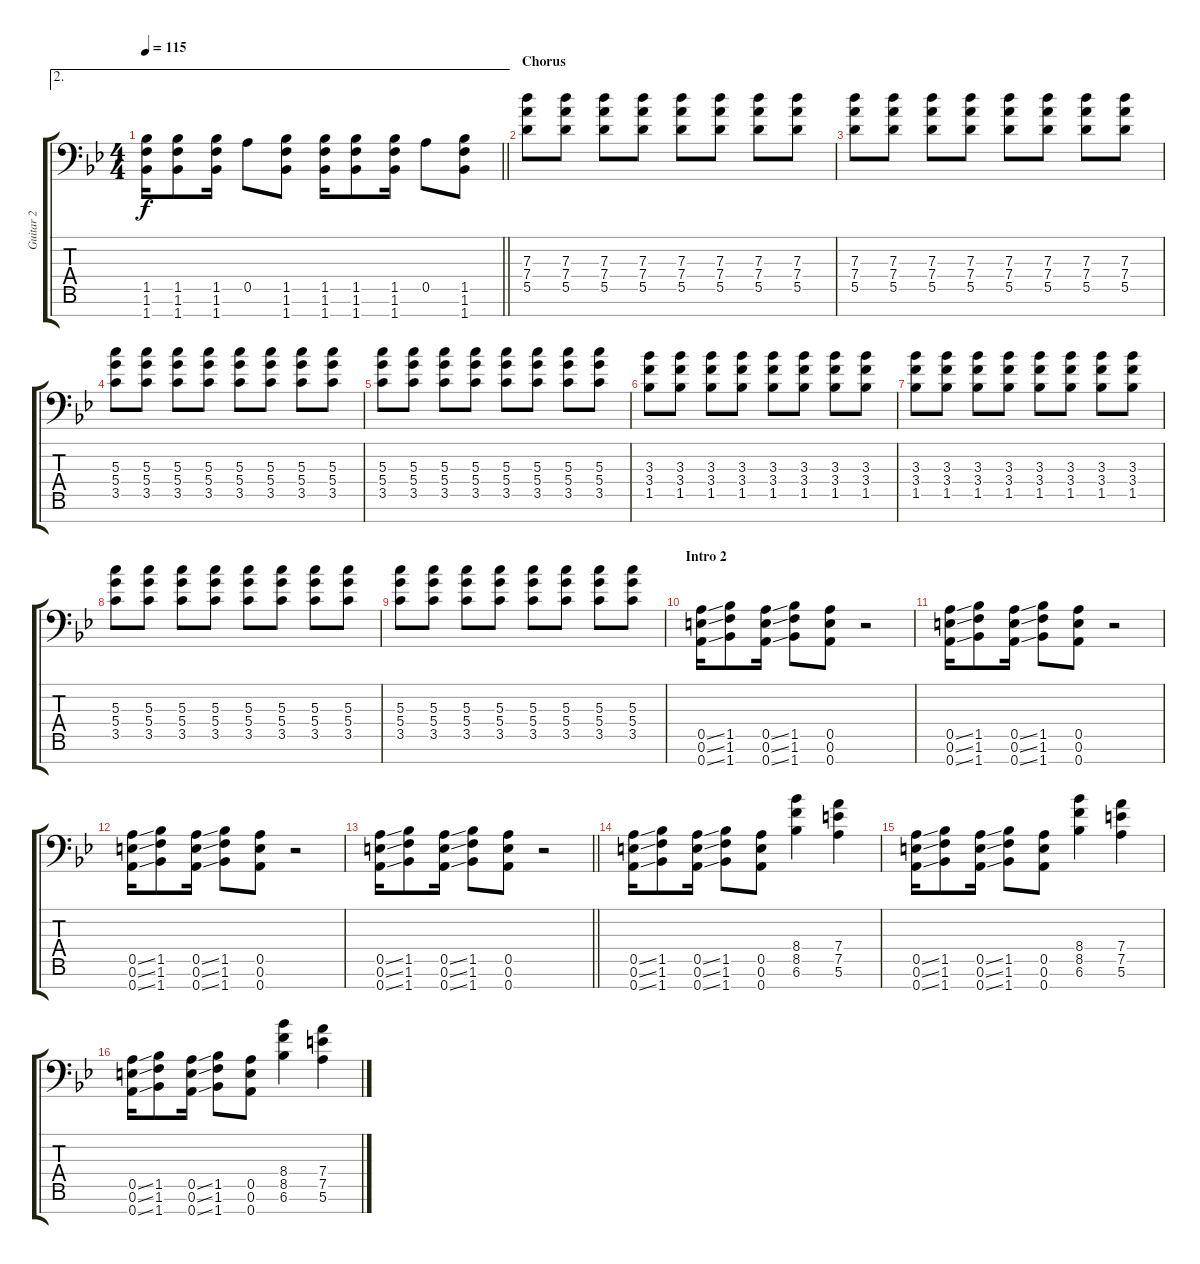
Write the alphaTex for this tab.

\track ("Guitar 2" "Guitar 2") {instrument overdrivenguitar}
\staff {score tabs}
\tuning (E4 B3 G3 D3 A2 E2 A1) {hide}
\ae 2
\ts (4 4)
\tempo 115
\clef f4
\barLineRight lightlight
\ks bb
(1.5 1.6 1.7).16{dy f} (1.5 1.6 1.7).8 (1.5 1.6 1.7).16 0.5.8 (1.5 1.6 1.7).8 (1.5 1.6 1.7).16 (1.5 1.6 1.7).8 (1.5 1.6 1.7).16 0.5.8 (1.5 1.6 1.7).8 |
\section ("" "Chorus")
(7.3 7.4 5.5).8 (7.3 7.4 5.5).8 (7.3 7.4 5.5).8 (7.3 7.4 5.5).8 (7.3 7.4 5.5).8 (7.3 7.4 5.5).8 (7.3 7.4 5.5).8 (7.3 7.4 5.5).8 |
(7.3 7.4 5.5).8 (7.3 7.4 5.5).8 (7.3 7.4 5.5).8 (7.3 7.4 5.5).8 (7.3 7.4 5.5).8 (7.3 7.4 5.5).8 (7.3 7.4 5.5).8 (7.3 7.4 5.5).8 |
(5.3 5.4 3.5).8 (5.3 5.4 3.5).8 (5.3 5.4 3.5).8 (5.3 5.4 3.5).8 (5.3 5.4 3.5).8 (5.3 5.4 3.5).8 (5.3 5.4 3.5).8 (5.3 5.4 3.5).8 |
(5.3 5.4 3.5).8 (5.3 5.4 3.5).8 (5.3 5.4 3.5).8 (5.3 5.4 3.5).8 (5.3 5.4 3.5).8 (5.3 5.4 3.5).8 (5.3 5.4 3.5).8 (5.3 5.4 3.5).8 |
(3.3 3.4 1.5).8 (3.3 3.4 1.5).8 (3.3 3.4 1.5).8 (3.3 3.4 1.5).8 (3.3 3.4 1.5).8 (3.3 3.4 1.5).8 (3.3 3.4 1.5).8 (3.3 3.4 1.5).8 |
(3.3 3.4 1.5).8 (3.3 3.4 1.5).8 (3.3 3.4 1.5).8 (3.3 3.4 1.5).8 (3.3 3.4 1.5).8 (3.3 3.4 1.5).8 (3.3 3.4 1.5).8 (3.3 3.4 1.5).8 |
(5.3 5.4 3.5).8 (5.3 5.4 3.5).8 (5.3 5.4 3.5).8 (5.3 5.4 3.5).8 (5.3 5.4 3.5).8 (5.3 5.4 3.5).8 (5.3 5.4 3.5).8 (5.3 5.4 3.5).8 |
(5.3 5.4 3.5).8 (5.3 5.4 3.5).8 (5.3 5.4 3.5).8 (5.3 5.4 3.5).8 (5.3 5.4 3.5).8 (5.3 5.4 3.5).8 (5.3 5.4 3.5).8 (5.3 5.4 3.5).8 |
\section ("" "Intro 2")
(0.5{ss} 0.6{ss} 0.7{ss}).16 (1.5 1.6 1.7).8 (0.5{ss} 0.6{ss} 0.7{ss}).16 (1.5 1.6 1.7).8 (0.5 0.6 0.7).8 r.2 |
(0.5{ss} 0.6{ss} 0.7{ss}).16 (1.5 1.6 1.7).8 (0.5{ss} 0.6{ss} 0.7{ss}).16 (1.5 1.6 1.7).8 (0.5 0.6 0.7).8 r.2 |
(0.5{ss} 0.6{ss} 0.7{ss}).16 (1.5 1.6 1.7).8 (0.5{ss} 0.6{ss} 0.7{ss}).16 (1.5 1.6 1.7).8 (0.5 0.6 0.7).8 r.2 |
\barLineRight lightlight
(0.5{ss} 0.6{ss} 0.7{ss}).16 (1.5 1.6 1.7).8 (0.5{ss} 0.6{ss} 0.7{ss}).16 (1.5 1.6 1.7).8 (0.5 0.6 0.7).8 r.2 |
(0.5{ss} 0.6{ss} 0.7{ss}).16 (1.5 1.6 1.7).8 (0.5{ss} 0.6{ss} 0.7{ss}).16 (1.5 1.6 1.7).8 (0.5 0.6 0.7).8 (8.4 8.5 6.6).4 (7.4 7.5 5.6).4 |
(0.5{ss} 0.6{ss} 0.7{ss}).16 (1.5 1.6 1.7).8 (0.5{ss} 0.6{ss} 0.7{ss}).16 (1.5 1.6 1.7).8 (0.5 0.6 0.7).8 (8.4 8.5 6.6).4 (7.4 7.5 5.6).4 |
(0.5{ss} 0.6{ss} 0.7{ss}).16 (1.5 1.6 1.7).8 (0.5{ss} 0.6{ss} 0.7{ss}).16 (1.5 1.6 1.7).8 (0.5 0.6 0.7).8 (8.4 8.5 6.6).4 (7.4 7.5 5.6).4
